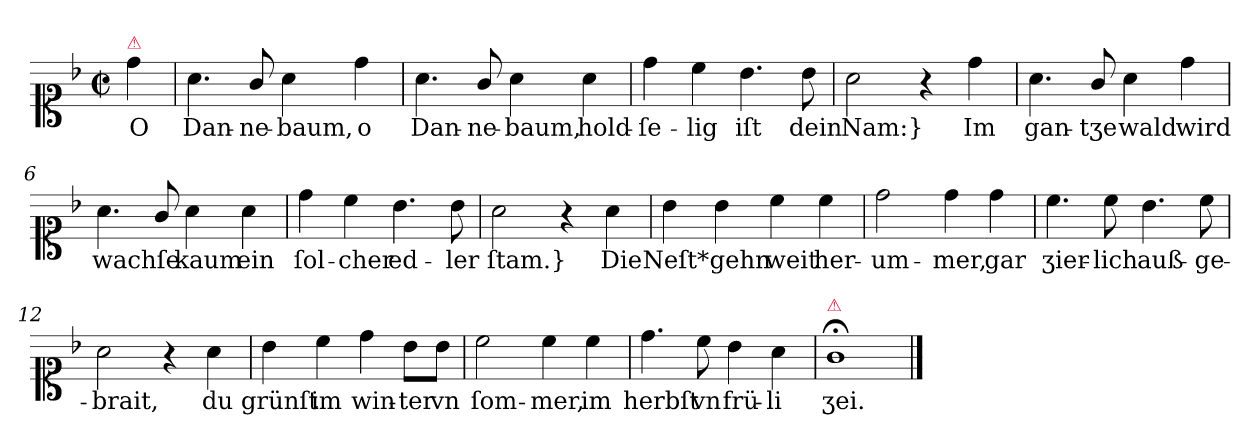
**kern	**text
*part1	*part1
*staff1	*staff1
*clefC1	*
*k[b-]	*
*M4/4	*
*met(c|)	*
=	=
!LO:TX:a:color=crimson:t=⚠	!
4dd	O
=1	=1
4.a	Dan-
8g/	-ne-
4a	-baum,
4dd	o
=2	=2
4.a	Dan-
8g/	-ne-
4a	-baum,
4a	hold-
=3	=3
4dd	-ſe-
4cc	-lig
4.b-	iſt
8b-	dein
=4	=4
2a	Nam:}
4r	.
4dd	Im
=5	=5
4.a	gan-
8g/	-tʒe
4a	wald
4dd	wird
=6	=6
4.a	wachſe
8g/	.
4a	kaum
4a	ein
=7	=7
4dd	ſol-
4cc	-cher
4.b-	ed-
8b-	-ler
=8	=8
2a	ſtam.}
4r	.
4a	Die
=9	=9
4b-	Neſt*
4b-	gehn
4cc	weit
4cc	her-
=10	=10
2dd	-um-
4dd	-mer,
4dd	gar
=11	=11
4.cc	ʒier-
8cc	-lich
4.b-	auß-
8cc	-ge-
=12	=12
2a	-brait,
4r	.
4a	du
=13	=13
4b-	grünſt
4cc	im
4dd	win-
8b-\L	-ter
8b-\J	vn
=14	=14
2cc	ſom-
4cc	-mer,
4cc	im
=15	=15
4.dd	herbſt
8cc	vn
4b-	frü-
4a	-li
=16	=16
!LO:TX:a:color=crimson:t=⚠	!
!LO:N:vis=1	!
2.g;<	ʒei.
==	==
*-	*-
